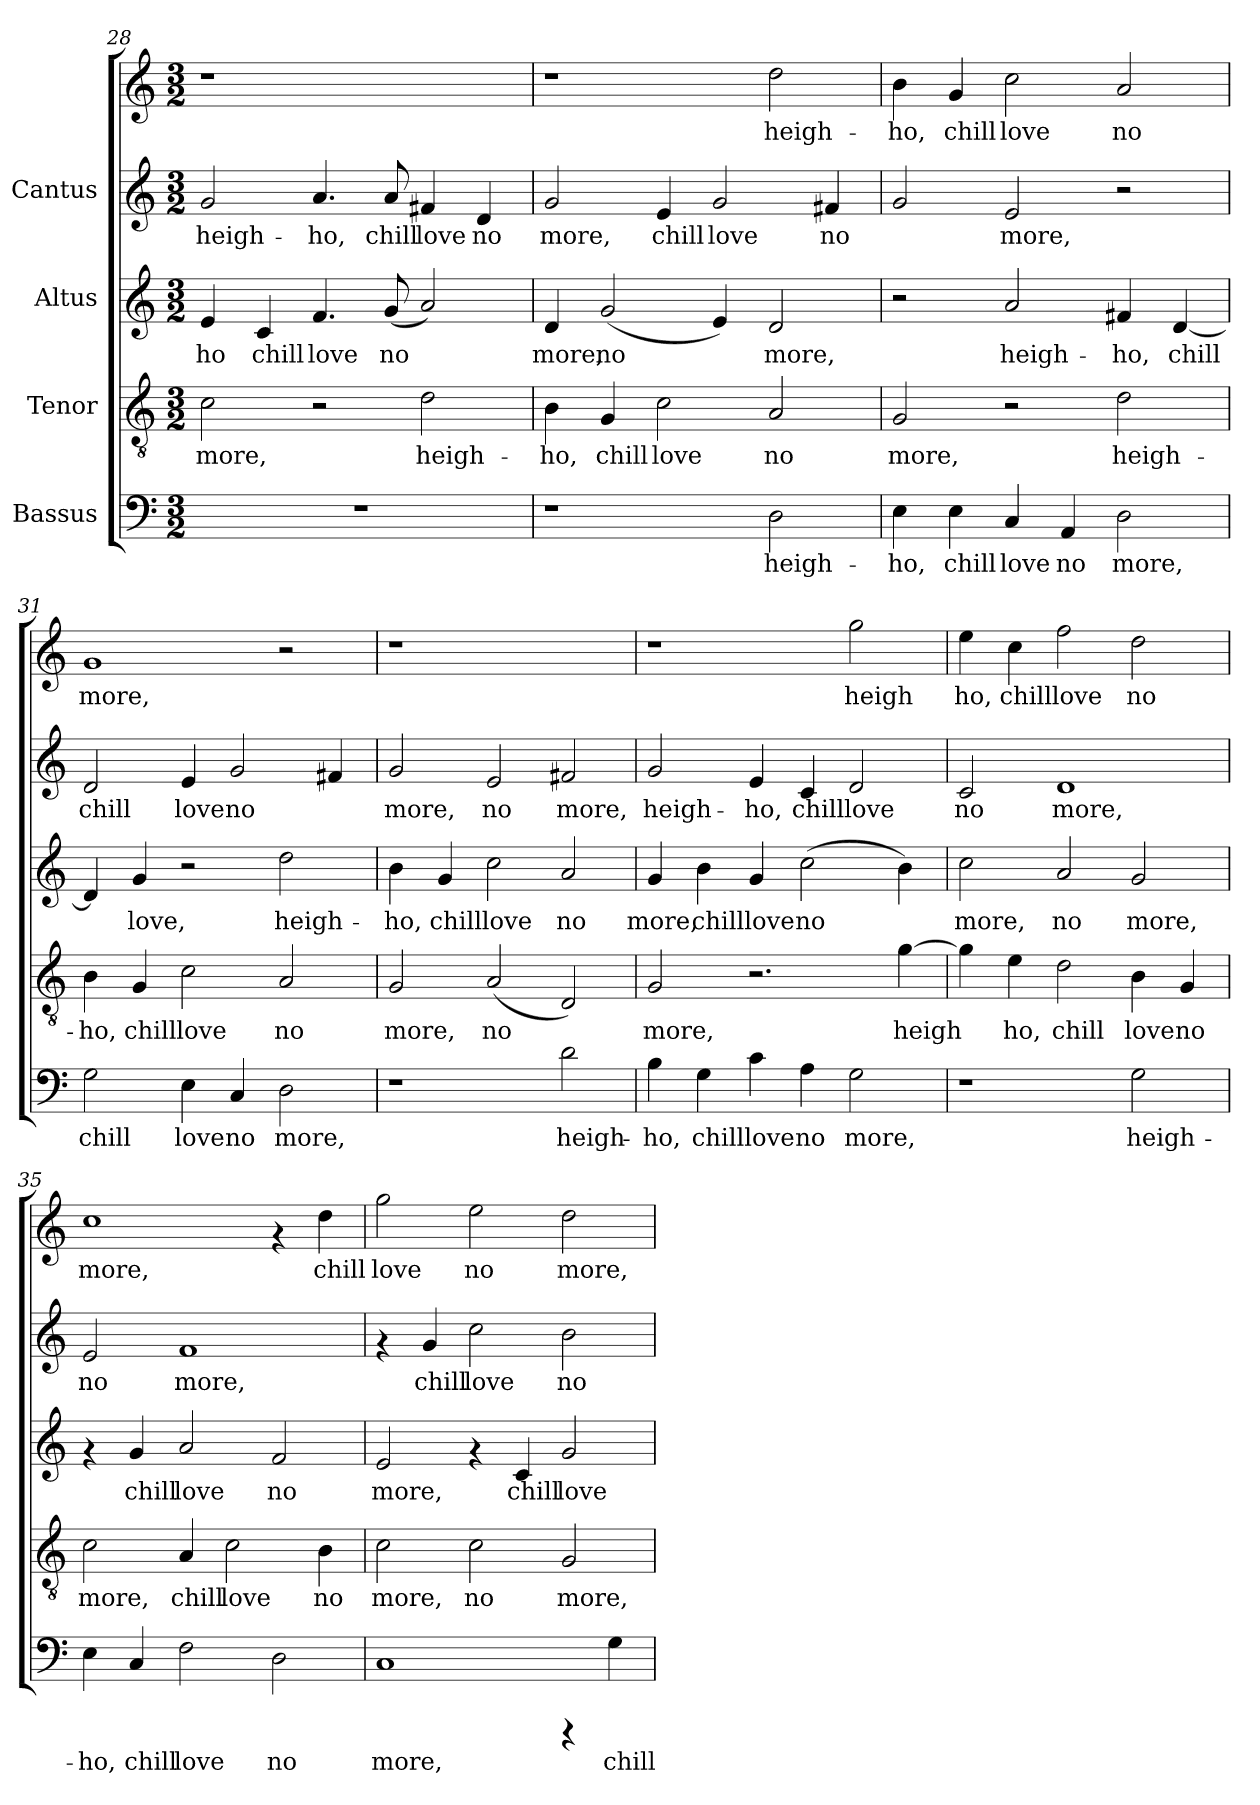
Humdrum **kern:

**kern	**text	**kern	**text	**kern	**text	**kern	**text	**kern	**text
*part4	*part4	*part3	*part3	*part2	*part2	*part1	*part1	*part1	*part1
*staff5	*staff5	*staff4	*staff4	*staff3	*staff3	*staff2	*staff2	*staff1	*staff1
*I"Bassus	*	*I"Tenor	*	*I"Altus	*	*I"Cantus	*	*	*
*clefF4	*	*clefGv2	*	*clefG2	*	*clefG2	*	*clefG2	*
*M3/2	*	*M3/2	*	*M3/2	*	*M3/2	*	*M3/2	*
=28	=28	=28	=28	=28	=28	=28	=28	=28	=28
!	!	!	!LO:LY:b:cj	!	!LO:LY:b:cj	!	!LO:LY:b:cj	!	!
1.r	.	2c\	more,	4e/	-ho	2g/	heigh-	1r	.
!	!	!	!	!	!LO:LY:b:cj	!	!	!	!
.	.	.	.	4c/	chill	.	.	.	.
!	!	!	!	!	!LO:LY:b:cj	!	!LO:LY:b:cj	!	!
.	.	2r	.	4.f/	love	4.a/	-ho,	.	.
!	!	!	!	!	!LO:LY:b:cj	!	!LO:LY:b:cj	!	!
.	.	.	.	(<8g/	no	8a/	chill	.	.
!	!	!	!LO:LY:b:cj	!	!LO:LY:b:cj	!	!LO:LY:b:cj	!	!
.	.	2d\	heigh-	2a/)	.	4f#X/	love	2ryy	.
!	!	!	!	!	!	!	!LO:LY:b:cj	!	!
.	.	.	.	.	.	4d/	no	.	.
=29	=29	=29	=29	=29	=29	=29	=29	=29	=29
!	!	!	!LO:LY:b:cj	!	!LO:LY:b:cj	!	!LO:LY:b:cj	!	!
1r	.	4B\	-ho,	4d/	more,	2g/	-more,	1r	.
!	!	!	!LO:LY:b:cj	!	!LO:LY:b:cj	!	!	!	!
.	.	4G/	chill	(<2g/	no	.	.	.	.
!	!	!	!LO:LY:b:cj	!	!	!	!LO:LY:b:cj	!	!
.	.	2c\	love	.	.	4e/	chill	.	.
!	!	!	!	!	!LO:LY:b:cj	!	!LO:LY:b:cj	!	!
.	.	.	.	4e/)	.	2g/	love	.	.
!	!LO:LY:b:cj	!	!LO:LY:b:cj	!	!LO:LY:b:cj	!	!	!	!LO:LY:b:cj
2D\	heigh-	2A/	no	2d/	more,	.	.	2dd\	heigh-
!	!	!	!	!	!	!	!LO:LY:b:cj	!	!
.	.	.	.	.	.	4f#X/	no	.	.
!!LO:LB:g=z
=30	=30	=30	=30	=30	=30	=30	=30	=30	=30
!	!LO:LY:b:cj	!	!LO:LY:b:cj	!	!	!	!LO:LY:b:cj	!	!LO:LY:b:cj
4E\	-ho,	2G/	more,	2r	.	2g/	.	4b\	ho,
!	!LO:LY:b:cj	!	!	!	!	!	!	!	!LO:LY:b:cj
4E\	chill	.	.	.	.	.	.	4g/	chill
!	!LO:LY:b:cj	!	!	!	!LO:LY:b:cj	!	!LO:LY:b:cj	!	!LO:LY:b:cj
4C/	love	2r	.	2a/	heigh-	2e/	more,	2cc\	love
!	!LO:LY:b:cj	!	!	!	!	!	!	!	!
4AA/	no	.	.	.	.	.	.	.	.
!	!LO:LY:b:cj	!	!LO:LY:b:cj	!	!LO:LY:b:cj	!	!	!	!LO:LY:b:cj
2D\	more,	2d\	heigh-	4f#X/	-ho,	2r	.	2a/	no
!	!	!	!	!	!LO:LY:b:cj	!	!	!	!
.	.	.	.	[<4d/	chill	.	.	.	.
=31	=31	=31	=31	=31	=31	=31	=31	=31	=31
!	!LO:LY:b:cj	!	!LO:LY:b:cj	!	!LO:LY:b:cj	!	!LO:LY:b:cj	!	!LO:LY:b:cj
2G\	chill	4B\	-ho,	4d/]	.	2d/	chill	1g	more,
!	!	!	!LO:LY:b:cj	!	!LO:LY:b:cj	!	!	!	!
.	.	4G/	chill	4g/	love,	.	.	.	.
!	!LO:LY:b:cj	!	!LO:LY:b:cj	!	!	!	!LO:LY:b:cj	!	!
4E\	love	2c\	love	2r	.	4e/	love	.	.
!	!LO:LY:b:cj	!	!	!	!	!	!LO:LY:b:cj	!	!
4C/	no	.	.	.	.	2g/	no	.	.
!	!LO:LY:b:cj	!	!LO:LY:b:cj	!	!LO:LY:b:cj	!	!	!	!
2D\	more,	2A/	no	2dd\	heigh-	.	.	2r	.
!	!	!	!	!	!	!	!LO:LY:b:cj	!	!
.	.	.	.	.	.	4f#X/	.	.	.
=32	=32	=32	=32	=32	=32	=32	=32	=32	=32
!	!	!	!LO:LY:b:cj	!	!LO:LY:b:cj	!	!LO:LY:b:cj	!	!
1r	.	2G/	more,	4b\	-ho,	2g/	more,	1r	.
!	!	!	!	!	!LO:LY:b:cj	!	!	!	!
.	.	.	.	4g/	chill	.	.	.	.
!	!	!	!LO:LY:b:cj	!	!LO:LY:b:cj	!	!LO:LY:b:cj	!	!
.	.	(<2A/	no	2cc\	love	2e/	no	.	.
!	!LO:LY:b:cj	!	!LO:LY:b:cj	!	!LO:LY:b:cj	!	!LO:LY:b:cj	!	!
2d\	heigh-	2D/)	.	2a/	no	2f#X/	more,	2ryy	.
!!LO:LB:g=z
=33	=33	=33	=33	=33	=33	=33	=33	=33	=33
!	!LO:LY:b:cj	!	!LO:LY:b:cj	!	!LO:LY:b:cj	!	!LO:LY:b:cj	!	!
4B\	-ho,	2G/	more,	4g/	more,	2g/	heigh-	1r	.
!	!LO:LY:b:cj	!	!	!	!LO:LY:b:cj	!	!	!	!
4G\	chill	.	.	4b\	chill	.	.	.	.
!	!LO:LY:b:cj	!	!	!	!LO:LY:b:cj	!	!LO:LY:b:cj	!	!
4c\	love	2.r	.	4g/	love	4e/	-ho,	.	.
!	!LO:LY:b:cj	!	!	!	!LO:LY:b:cj	!	!LO:LY:b:cj	!	!
4A\	no	.	.	(>2cc\	no	4c/	chill	.	.
!	!LO:LY:b:cj	!	!	!	!	!	!LO:LY:b:cj	!	!LO:LY:b:cj
2G\	more,	.	.	.	.	2d/	love	2gg\	heigh
!	!	!	!LO:LY:b:cj	!	!LO:LY:b:cj	!	!	!	!
.	.	[>4g\	heigh-	4b\)	.	.	.	.	.
=34	=34	=34	=34	=34	=34	=34	=34	=34	=34
!	!	!	!LO:LY:b:cj	!	!LO:LY:b:cj	!	!LO:LY:b:cj	!	!LO:LY:b:cj
1r	.	4g\]	-	2cc\	more,	2c/	no	4ee\	ho,
!	!	!	!LO:LY:b:cj	!	!	!	!	!	!LO:LY:b:cj
.	.	4e\	ho,	.	.	.	.	4cc\	chill
!	!	!	!LO:LY:b:cj	!	!LO:LY:b:cj	!	!LO:LY:b:cj	!	!LO:LY:b:cj
.	.	2d\	chill	2a/	no	1d	more,	2ff\	love
!	!LO:LY:b:cj	!	!LO:LY:b:cj	!	!LO:LY:b:cj	!	!	!	!LO:LY:b:cj
2G\	heigh-	4B\	love	2g/	more,	.	.	2dd\	no
!	!	!	!LO:LY:b:cj	!	!	!	!	!	!
.	.	4G/	no	.	.	.	.	.	.
=35	=35	=35	=35	=35	=35	=35	=35	=35	=35
!	!LO:LY:b:cj	!	!LO:LY:b:cj	!	!	!	!LO:LY:b:cj	!	!LO:LY:b:cj
4E\	-ho,	2c\	more,	4rf	.	2e/	no	1cc	more,
!	!LO:LY:b:cj	!	!	!	!LO:LY:b:cj	!	!	!	!
4C/	chill	.	.	4g/	chill	.	.	.	.
!	!LO:LY:b:cj	!	!LO:LY:b:cj	!	!LO:LY:b:cj	!	!LO:LY:b:cj	!	!
2F\	love	4A/	chill	2a/	love	1f	more,	.	.
!	!	!	!LO:LY:b:cj	!	!	!	!	!	!
.	.	2c\	love	.	.	.	.	.	.
!	!LO:LY:b:cj	!	!	!	!LO:LY:b:cj	!	!	!	!
2D\	no	.	.	2f/	no	.	.	4rf	.
!	!	!	!LO:LY:b:cj	!	!	!	!	!	!LO:LY:b:cj
.	.	4B\	no	.	.	.	.	4dd\	chill
!!LO:PB:g=z
=36	=36	=36	=36	=36	=36	=36	=36	=36	=36
!	!LO:LY:b:cj	!	!LO:LY:b:cj	!	!LO:LY:b:cj	!	!	!	!LO:LY:b:cj
1C	more,	2c\	more,	2e/	more,	4rf	.	2gg\	love
!	!	!	!	!	!	!	!LO:LY:b:cj	!	!
.	.	.	.	.	.	4g/	chill	.	.
!	!	!	!LO:LY:b:cj	!	!	!	!LO:LY:b:cj	!	!LO:LY:b:cj
.	.	2c\	no	4rf	.	2cc\	love	2ee\	no
!	!	!	!	!	!LO:LY:b:cj	!	!	!	!
.	.	.	.	4c/	chill	.	.	.	.
!	!	!	!LO:LY:b:cj	!	!LO:LY:b:cj	!	!LO:LY:b:cj	!	!LO:LY:b:cj
4rCCC	.	2G/	more,	2g/	love	2b\	no	2dd\	more,
!	!LO:LY:b:cj	!	!	!	!	!	!	!	!
4G\	chill	.	.	.	.	.	.	.	.
=	=	=	=	=	=	=	=	=	=
*-	*-	*-	*-	*-	*-	*-	*-	*-	*-
